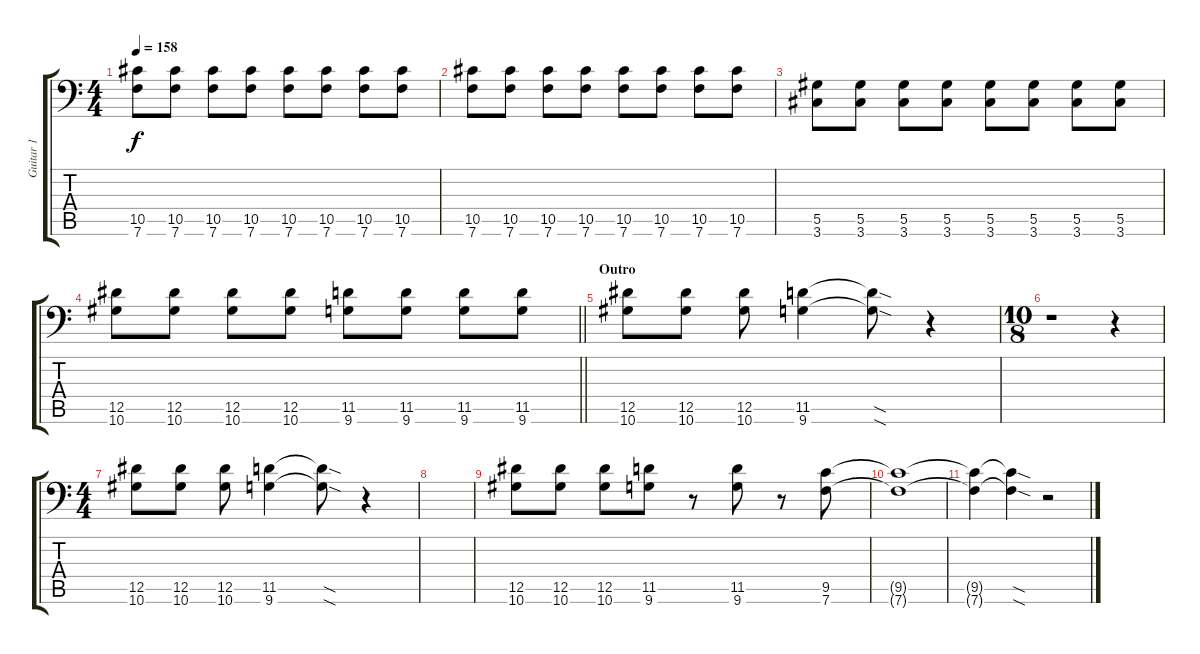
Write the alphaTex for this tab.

\track ("Guitar 1" "Guitar 1") {instrument distortionguitar}
\staff {score tabs}
\tuning (Bb3 F3 Db3 Ab2 Eb2 Bb1) {hide}
\ts (4 4)
\tempo 158
\clef f4
\ks c
(10.5 7.6).8{dy f} (10.5 7.6).8 (10.5 7.6).8 (10.5 7.6).8 (10.5 7.6).8 (10.5 7.6).8 (10.5 7.6).8 (10.5 7.6).8 |
(10.5 7.6).8 (10.5 7.6).8 (10.5 7.6).8 (10.5 7.6).8 (10.5 7.6).8 (10.5 7.6).8 (10.5 7.6).8 (10.5 7.6).8 |
(5.5 3.6).8 (5.5 3.6).8 (5.5 3.6).8 (5.5 3.6).8 (5.5 3.6).8 (5.5 3.6).8 (5.5 3.6).8 (5.5 3.6).8 |
\barLineRight lightlight
(12.5 10.6).8 (12.5 10.6).8 (12.5 10.6).8 (12.5 10.6).8 (11.5 9.6).8 (11.5 9.6).8 (11.5 9.6).8 (11.5 9.6).8 |
\section ("" "Outro")
(12.5 10.6).8 (12.5 10.6).8 (12.5 10.6).8 (11.5 9.6).4 (11.5{sod t} 9.6{sod t}).8 r.4 |
\ts (10 8)
r.1 r.4 |
\ts (4 4)
(12.5 10.6).8 (12.5 10.6).8 (12.5 10.6).8 (11.5 9.6).4 (11.5{sod t} 9.6{sod t}).8 r.4 |
|
(12.5 10.6).8 (12.5 10.6).8 (12.5 10.6).8 (11.5 9.6).8 r.8 (11.5 9.6).8 r.8 (9.5 7.6).8 |
(9.5{t} 7.6{t}).1 |
(9.5{t} 7.6{t}).4 (9.5{sod t} 7.6{sod t}).4 r.2
